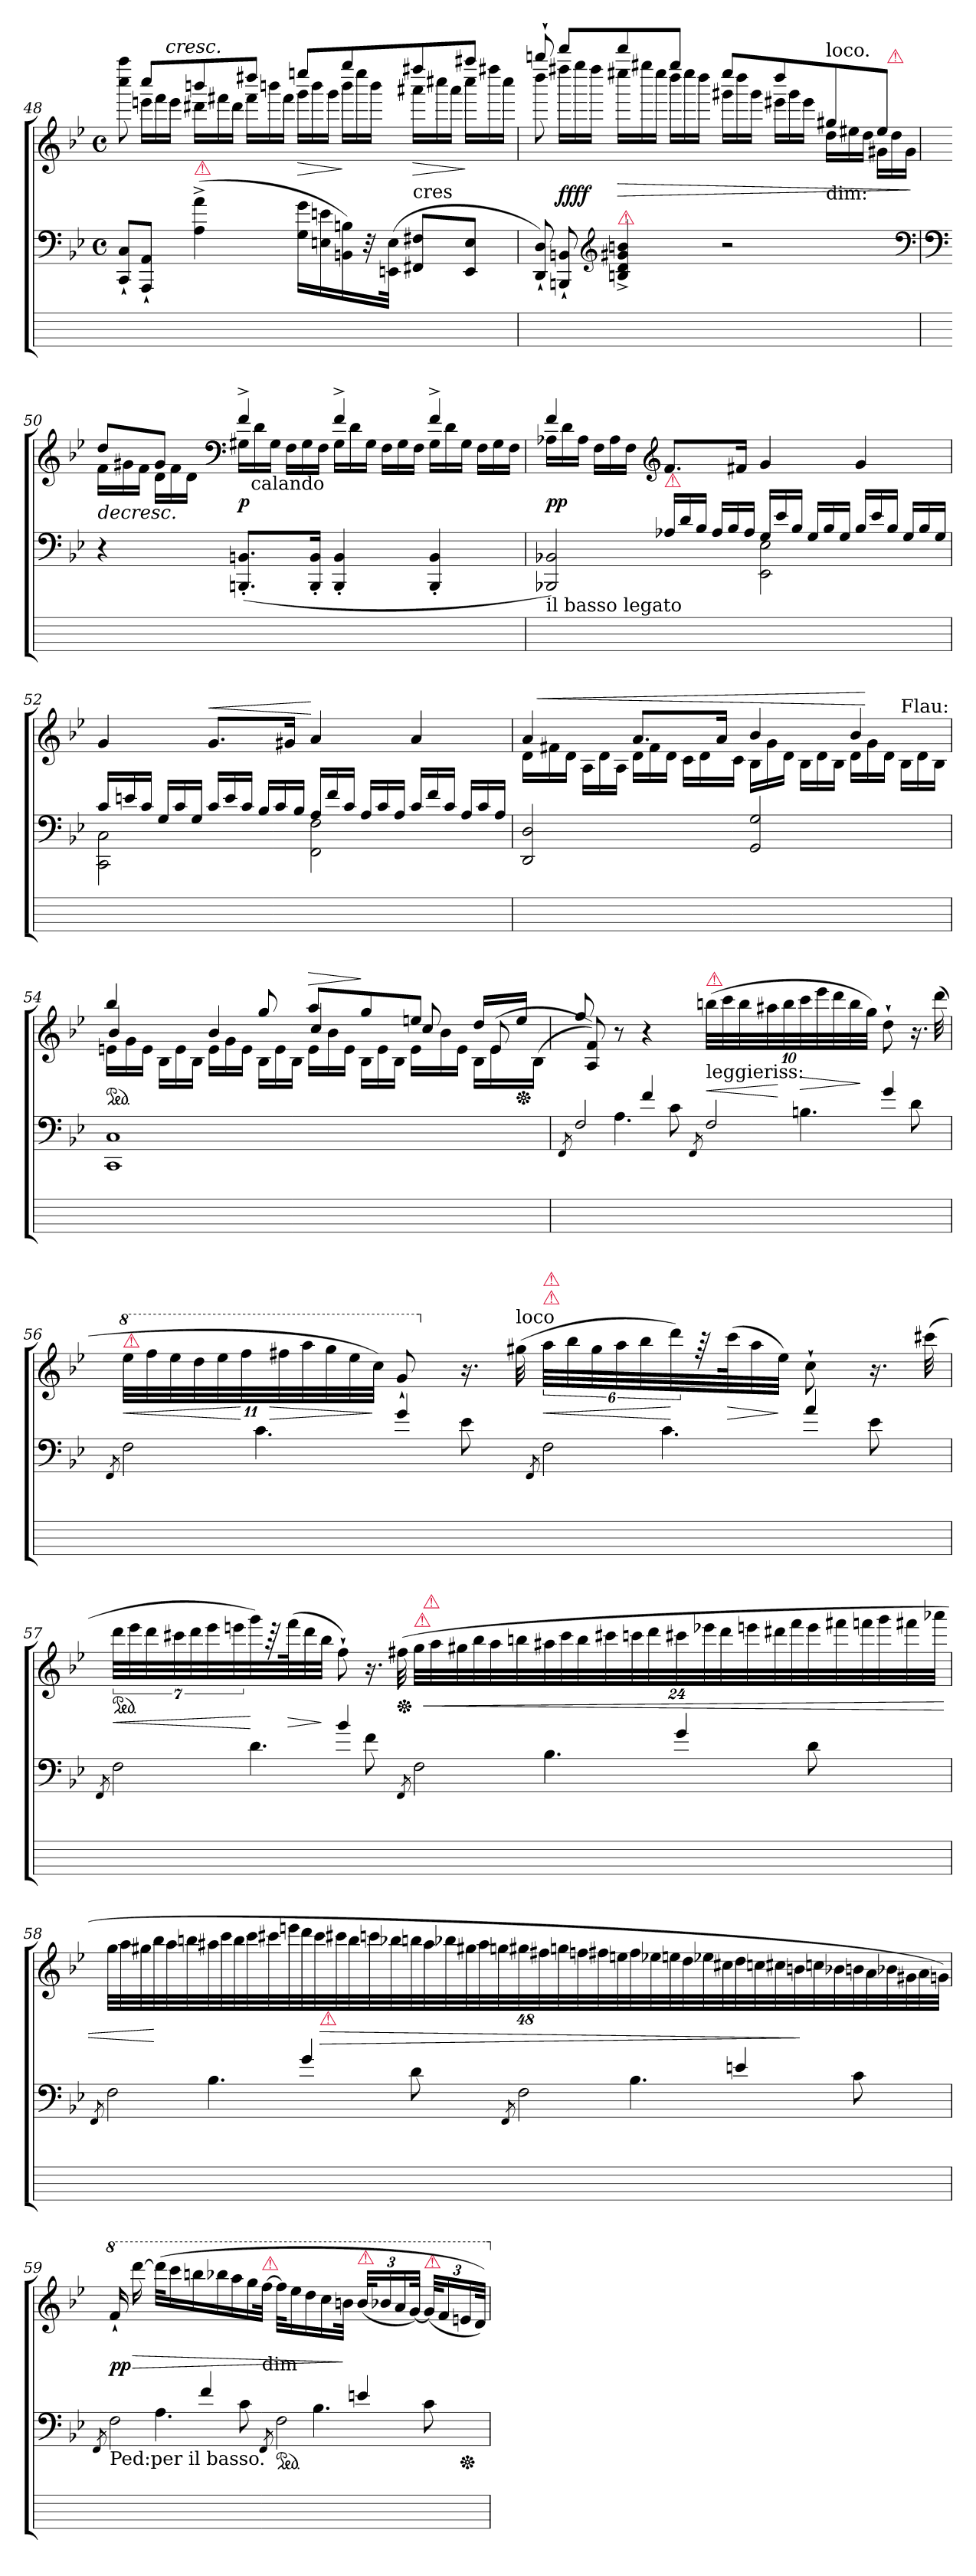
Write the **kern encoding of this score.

**kern	**kern	**kern	**dynam
*part2	*part1	*part1	*part1
*staff3	*staff2	*staff1	*staff1/2
*	*clefF4	*clefG2	*
*	*k[b-e-]	*k[b-e-]	*
*	*M4/4	*M4/4	*
*	*met(c)	*met(c)	*
=48	=48	=48	=48
*	*	*^	*
1ryy	8CC` 8C`L	8cccc 8aaaa	8ryy	.
*	*	*	*Xtuplet	*
.	8AAA` 8AA`J	8ccccL	24eeenLL	.
.	.	.	24fff	.
!	!	!	!	!LO:HP:a
.	.	.	24eeeJJ	<
!	!LO:TX:a:color=crimson:t=⚠	!	!	!
!	!	!	!	!LO:DY:b=2
.	(4A^< 4a^<	8bbbn	24ddd#XLL	sf sf
.	.	.	24fff#X	.
.	.	.	24ddd#JJ	.
.	.	8dddd#XJ	24fff#LL	.
.	.	.	24bbbn	.
.	.	.	24fff#JJ	.
!	!	!	!	!LO:HP:b
.	16G 16gLL	8eeeenL	24gggLL	>
.	.	.	24bbb	.
.	16En 16en	.	.	.
.	.	.	24gggJJ	.
.	16BBn 16Bn)	8gggg	24bbbLL	]
.	.	.	24eeee	.
.	32r	.	.	.
.	.	.	24bbbJJ	.
.	(<32EEn 32EJJk	.	.	.
!	!	!LO:TX:c:t=cres	!	!
!	!	!	!	!LO:HP:b
.	8FF#X 8F#XL	8ffff#X	24aaa#XLL	>
.	.	.	24cccc#X	.
.	.	.	24aaa#JJ	.
.	8EE 8EJ	8aaaa#XJ	24cccc#LL	[ ]
.	.	.	24ffff#X	.
.	.	.	24cccc#JJ	.
=49	=49	=49	=49	=49
1ryy	8DD` 8D`)	8bbbbn`	8dddd	.
.	8BBBn` 8BBn`	8dddddL	24ffff#XLL	ff ff
.	.	.	24gggg	.
.	.	.	24ffff#JJ	.
*	*clefG2	*	*	*
!	!LO:TX:a:color=crimson:t=⚠	!	!	!
!	!	!	!	!LO:DY:n=2:b=2
.	4Bn^ 4d^ 4g#X^ 4bn^	8ddddd	24eeee#XLL	> sf sf
.	.	.	24gggg#X	.
.	.	.	24eeee#JJ	.
.	.	8gggg#J	24ddddLL	.
.	.	.	24eeee#	.
.	.	.	24ddddJJ	.
.	2r	8eeee#L	24ggg#XLL	.
.	.	.	24dddd	.
.	.	.	24ggg#JJ	.
.	.	8dddd	24eee#XLL	.
.	.	.	24ggg#	.
.	.	.	24eee#JJ	.
!	!	!LO:TX:a:t=loco.	!	!
!	!	!LO:TX:c:t=dim&colon;	!	!
.	.	8gg#	24ddLL	.
.	.	.	24ee#	.
.	.	.	24ddJJ	.
.	.	8ee#J	24g#XLL	.
*	*clefF4	*	*	*
!	!	!	!LO:TX:a:color=crimson:t=⚠	!
.	.	.	24dd	.
.	.	.	24g#JJ	.
*	*	*v	*v	*
.	.	.	]
=50	=50	=50	=50
*	*clefF4	*	*
*	*	*^	*
1ryy	4r	8ddL	24fLL	>
.	.	.	24g#X	.
.	.	.	24fJJ	.
.	.	8g#J	24dLL	.
.	.	.	24f	.
.	.	.	24dJJ	.
*	*	*clefF4	*	*
.	(<8.BBBn' 8.BBn'L	4f^	24G#XLL	p
!	!	!	!LO:TX:b:t=calando	!
.	.	.	24d	.
.	.	.	24G#JJ	.
.	.	.	24FLL	.
.	.	.	24G#	.
.	16BBB' 16BB'Jk	.	.	.
.	.	.	24FJJ	.
.	4BBB' 4BB'	4f^	24G#LL	.
.	.	.	24d	.
.	.	.	24G#JJ	.
.	.	.	24FLL	.
.	.	.	24G#	.
.	.	.	24FJJ	.
.	4BBB' 4BB'	4f^	24G#LL	.
.	.	.	24d	.
.	.	.	24G#JJ	.
.	.	.	24FLL	.
.	.	.	24G#	.
.	.	.	24FJJ	]
=51	=51	=51	=51	=51
*	*^	*	*	*
!	!LO:TX:b:t=il basso legato	!	!	!	!
1ryy	4ryy	2BBB-X/ 2BB-X/)	4f	24A-XLL	pp
.	.	.	.	24d	.
.	.	.	.	24A-JJ	.
.	.	.	.	24FLL	.
.	.	.	.	24A-	.
.	.	.	.	24FJJ	.
*	*	*	*clefG2	*	*
*	*Xtuplet	*	*	*	*
!	!LO:TX:a:color=crimson:t=⚠	!	!	!	!
.	24A-XLL	.	8.fL	2.ryy	.
.	24d	.	.	.	.
.	24B-JJ	.	.	.	.
.	24A-LL	.	.	.	.
.	24B-	.	.	.	.
.	.	.	16f#XJk	.	.
.	24A-JJ	.	.	.	.
.	24GLL	2EE- 2E-	4g	.	.
.	24e-	.	.	.	.
.	24B-JJ	.	.	.	.
.	24GLL	.	.	.	.
.	24B-	.	.	.	.
.	24GJJ	.	.	.	.
.	24B-LL	.	4g	.	.
.	24e-	.	.	.	.
.	24B-JJ	.	.	.	.
.	24GLL	.	.	.	.
.	24B-	.	.	.	.
.	24GJJ	.	.	.	.
*	*	*	*v	*v	*
=52	=52	=52	=52	=52
1ryy	24cLL	2CC 2C	4g	.
.	24en	.	.	.
.	24cJJ	.	.	.
.	24GLL	.	.	.
.	24c	.	.	.
.	24GJJ	.	.	.
!	!	!	!	!LO:HP:a
.	24cLL	.	8.gL	<
.	24e	.	.	.
.	24cJJ	.	.	.
.	24B-LL	.	.	.
.	24c	.	.	.
.	.	.	16g#XJk	.
.	24B-JJ	.	.	.
.	24ALL	2FF 2F	4a	[
.	24f	.	.	.
.	24cJJ	.	.	.
.	24ALL	.	.	.
.	24c	.	.	.
.	24AJJ	.	.	.
.	24cLL	.	4a	.
.	24f	.	.	.
.	24cJJ	.	.	.
.	24ALL	.	.	.
.	24c	.	.	.
.	24AJJ	.	.	.
*	*v	*v	*	*
=53	=53	=53	=53
*	*	*^	*
1ryy	2DD 2D	4a	24dLL	.
!	!	!	!	!LO:HP:a
.	.	.	24f#X	<
.	.	.	24dJJ	.
.	.	.	24ALL	.
.	.	.	24d	.
.	.	.	24AJJ	.
.	.	8.aL	24dLL	.
.	.	.	24f#	.
.	.	.	24dJJ	.
.	.	.	24cLL	.
.	.	.	24d	.
.	.	16aJk	.	.
.	.	.	24cJJ	.
.	2GG 2G	4b-	24B-LL	.
.	.	.	24g	.
.	.	.	24dJJ	.
.	.	.	24B-LL	.
.	.	.	24d	.
.	.	.	24B-JJ	.
.	.	4b-	24dLL	.
.	.	.	24g	[
.	.	.	24dJJ	.
!	!	!	!LO:TX:a:t=Flau&colon;	!
.	.	.	24B-LL	.
.	.	.	24d	.
.	.	.	24B-JJ	.
=54	=54	=54	=54	=54
*	*	*	*^	*
*	*	*ped	*	*	*
1ryy	1CC 1C	4bb-!	4b-/	24en\LL	.
.	.	.	.	24g\	.
.	.	.	.	24e\JJ	.
.	.	.	.	24B-\LL	.
.	.	.	.	24e\	.
.	.	.	.	24B-\JJ	.
.	.	8ryy	4b-/	24e\LL	.
.	.	.	.	24g\	.
.	.	.	.	24e\JJ	.
.	.	8gg!	.	24B-\LL	.
.	.	.	.	24e\	.
.	.	.	.	24B-\JJ	.
!	!	!	!	!	!LO:HP:a
.	.	8aa!L	4cc/	24e\LL	>
.	.	.	.	24b-\	.
.	.	.	.	24e\JJ	.
.	.	8gg!	.	24B-\LL	]
.	.	.	.	24e\	.
.	.	.	.	24B-\JJ	.
.	.	8een!J	8cc/	24e\LL	.
.	.	.	.	24b-\	.
.	.	.	.	24e\JJ	.
.	.	16dd!LL	24ryy	24B-\LL	.
.	.	.	12e/	(>24e\	.
*	*	*Xped	*	*	*
.	.	16ee!JJ	.	.	.
.	.	.	.	(<24B-\JJ	.
*	*	*v	*v	*v	*
=55	=55	=55	=55
.	8qFF	.	.
*	*^	*^	*
*	*	*^	*	*	*
*	*	*	*^	*	*	*
1ryy	2F	8ryy	4ryy	4.ryy	8ff!	8A/ 8f/))	.
.	.	4.A	.	.	8ryy	8r	.
.	.	.	4f/	.	4ryy	4r	.
.	.	.	.	8c	.	.	.
.	8qFF/	.	.	.	.	.	.
*	*	*	*	*	*	*tuplet	*
!	!	!	!	!	!LO:TX:a:color=crimson:t=⚠	!	!
!	!	!	!	!	!LO:TX:b:t=leggieriss&colon;	!	!
.	2F	8ryy	4ryy	4.ryy	4ryy	(>40bbnLLL	<
.	.	.	.	.	.	40ccc	.
.	.	.	.	.	.	40bb	.
.	.	.	.	.	.	40aa#X	.
.	.	.	.	.	.	40bb	[
.	.	4.Bn	.	.	.	40ccc	>
.	.	.	.	.	.	40eee-	.
.	.	.	.	.	.	40ddd	.
.	.	.	.	.	.	40bb	.
.	.	.	.	.	.	40ggJJJ)	]
.	.	.	4g/	.	4ryy	8dd`	.
.	.	.	.	8d	.	16.r	.
.	.	.	.	.	.	(>32ddd	.
*	*	*	*	*	*v	*v	*
=56	=56	=56	=56	=56	=56	=56
.	8qFF	.	.	.	.	.
*	*	*	*	*	*8va	*
!	!	!	!	!	!LO:TX:a:color=crimson:t=⚠	!
1ryy	2F\	8ryy	4ryy	4.ryy	44eee-LLL	<
.	.	.	.	.	44fff	.
.	.	.	.	.	44eee-	.
.	.	.	.	.	44ddd	.
.	.	.	.	.	44eee-	.
.	.	.	.	.	44fff	[
.	.	4.c	.	.	.	.
.	.	.	.	.	44fff#X	>
.	.	.	.	.	44aaa	.
.	.	.	.	.	44ggg	.
.	.	.	.	.	44eee-	.
.	.	.	.	.	44cccJJJ)	]
.	.	.	4g/	.	8gg`	.
*	*	*	*	*	*X8va	*
.	.	.	.	8e-	16.r	.
!	!	!	!	!	!LO:TX:a:t=loco	!
.	.	.	.	.	(>32gg#X	.
.	8qFF	.	.	.	.	.
!	!	!	!	!	!LO:TX:a:color=crimson:t=⚠	!
!	!	!	!	!	!LO:TX:a:color=crimson:t=⚠	!
.	2F\	8ryy	4ryy	4.ryy	192%5aaLLL	<
.	.	.	.	.	192%5bb-	.
.	.	.	.	.	192%5gg#	.
.	.	.	.	.	192%5aa	.
.	.	.	.	.	192%5bb-	.
.	.	4.c	.	.	.	.
.	.	.	.	.	192%5ddd)	[
.	.	.	.	.	64raa	.
.	.	.	.	.	(>64cccK	>
.	.	.	.	.	32aa	.
.	.	.	.	.	32ee-JJJ)	]
.	.	.	4a/	.	8cc`	.
.	.	.	.	8e-	16.r	.
.	.	.	.	.	(>32ccc#X	.
=57	=57	=57	=57	=57	=57	=57
.	8qFF/	.	.	.	.	.
!	!	!	!	!	!LO:TX:a:color=crimson:t=⚠	!
!	!	!	!	!	!LO:TX:a:color=crimson:t=⚠	!
*	*	*	*	*	*ped	*
1ryy	2F\	8ryy	4ryy	4.ryy	56dddLLL	<
.	.	.	.	.	56eee-	.
.	.	.	.	.	56ddd	.
.	.	.	.	.	56ccc#X	.
.	.	.	.	.	56ddd	.
.	.	.	.	.	56eee-	.
.	.	.	.	.	56eeen	.
.	.	4.d	.	.	32ggg)	[
.	.	.	.	.	64rccc	.
.	.	.	.	.	(64fffK	>
.	.	.	.	.	32ddd	.
.	.	.	.	.	32bb-JJJ	]
.	.	.	4b-/	.	8ff`)	.
.	.	.	.	8f	16.r	.
*	*	*	*	*	*Xped	*
.	.	.	.	.	(>32ff#X	.
.	8qFF/	.	.	.	.	.
!	!	!	!	!	!LO:TX:a:color=crimson:t=⚠	!
.	2F\	8ryy	4ryy	4.ryy	48ggLLL	.
!	!	!	!	!	!LO:TX:a:color=crimson:t=⚠	!
.	.	.	.	.	48aa	<
.	.	.	.	.	48gg#X	.
.	.	.	.	.	48bb-	.
.	.	.	.	.	48aa	.
.	.	.	.	.	48bbn	.
.	.	4.B-	.	.	48aa#X	.
.	.	.	.	.	48ccc#	.
.	.	.	.	.	48bb	.
.	.	.	.	.	48ccc#X	.
.	.	.	.	.	48cccn	.
.	.	.	.	.	48ddd	.
.	.	.	4g/	.	48ccc#X	.
.	.	.	.	.	48eee-X	.
.	.	.	.	.	48ddd	.
.	.	.	.	.	48eeen	.
.	.	.	.	.	48ddd#X	.
.	.	.	.	.	48fff	.
.	.	.	.	8d	48eee	.
.	.	.	.	.	48fff#X	.
.	.	.	.	.	48fffn	.
.	.	.	.	.	48ggg	.
.	.	.	.	.	48fff#X	.
.	.	.	.	.	48aaa-XJJJ	.
=58	=58	=58	=58	=58	=58	=58
.	8qFF/	.	.	.	.	.
1ryy	2F\	8ryy	4ryy	4.ryy	48ggLLL	.
.	.	.	.	.	48aa	.
.	.	.	.	.	48gg#X	.
.	.	.	.	.	48bb-	[
.	.	.	.	.	48aa	.
.	.	.	.	.	48bbn	.
.	.	4.B-	.	.	48aa#X	.
.	.	.	.	.	48ccc	.
.	.	.	.	.	48bb	.
.	.	.	.	.	48ccc	.
.	.	.	.	.	48ccc#X	.
.	.	.	.	.	48eeen	.
.	.	.	4g/	.	48ddd	.
.	.	.	.	.	48ccc#	.
!	!	!	!	!	!LO:TX:b:color=crimson:t=⚠	!
.	.	.	.	.	48ccc#X	>
.	.	.	.	.	48bb	.
.	.	.	.	.	48cccn	.
.	.	.	.	.	48bb-X	.
.	.	.	.	8d	48bbn	.
.	.	.	.	.	48aa#	.
.	.	.	.	.	48bb-X	.
.	.	.	.	.	48gg#X	.
.	.	.	.	.	48aa#	.
.	.	.	.	.	48ggn	.
.	8qFF/	.	.	.	.	.
.	2F\	8ryy	4ryy	4.ryy	48gg#X	.
.	.	.	.	.	48ff#X	.
.	.	.	.	.	48ggn	.
.	.	.	.	.	48ffn	.
.	.	.	.	.	48ff#X	.
.	.	.	.	.	48een	.
.	.	4.B-	.	.	48ff#	.
.	.	.	.	.	48ee-X	.
.	.	.	.	.	48een	.
.	.	.	.	.	48dd	.
.	.	.	.	.	48ee-X	.
.	.	.	.	.	48cc#X	.
.	.	.	4en/	.	48dd	.
.	.	.	.	.	48ccn	.
.	.	.	.	.	48cc#X	.
.	.	.	.	.	48bn	.
.	.	.	.	.	48ccn	]
.	.	.	.	.	48b-X	.
.	.	.	.	8c	48bn	.
.	.	.	.	.	48a	.
.	.	.	.	.	48b-X	.
.	.	.	.	.	48g#X	.
.	.	.	.	.	48a	.
.	.	.	.	.	48gnJJJ)	.
=59	=59	=59	=59	=59	=59	=59
.	8qFF/	.	.	.	.	.
*	*	*	*	*	*8va	*
!	!LO:TX:b:t=Ped&colon;per il basso.	!	!	!	!	!
1ryy	2F\	8ryy	4ryy	4.ryy	16ff`	p p
.	.	.	.	.	[16dddd	>
.	.	4.A	.	.	(>32ddddKLL]	.
.	.	.	.	.	16cccc	.
.	.	.	.	.	16bbbn	.
.	.	.	4f/	.	.	.
.	.	.	.	.	16bbb-X	.
.	.	.	.	.	16aaa	.
.	.	.	.	8c	.	.
.	.	.	.	.	16ggg	.
!	!	!	!	!	!LO:TX:c:t=dim	!
!	!	!	!	!	!LO:TX:a:color=crimson:t=⚠	!
.	.	.	.	.	[32fffJJk	.
.	8qFF/	.	.	.	.	.
*	*ped	*	*	*	*	*
.	2F\	8ryy	4ryy	4.ryy	32fffKLL]	.
.	.	.	.	.	16eee-	.
.	.	.	.	.	16ddd	.
.	.	4.B-	.	.	.	.
.	.	.	.	.	16ccc	.
.	.	.	.	.	32bbnJJk	]
!	!	!	!	!	!LO:TX:a:color=crimson:t=⚠	!
.	.	.	4en/	.	(<48bbKLL	.
.	.	.	.	.	24bb-X	.
.	.	.	.	.	24aa	.
.	.	.	.	.	[48ggJJk)	.
!	!	!	!	!	!LO:TX:a:color=crimson:t=⚠	!
.	.	.	.	8c	(<48ggKLL]	.
.	.	.	.	.	24ff	.
*	*Xped	*	*	*	*	*
.	.	.	.	.	24een	.
.	.	.	.	.	48ddJJk))	.
*	*v	*v	*v	*v	*	*
*	*	*X8va	*
=	=	=	=
*-	*-	*-	*-
